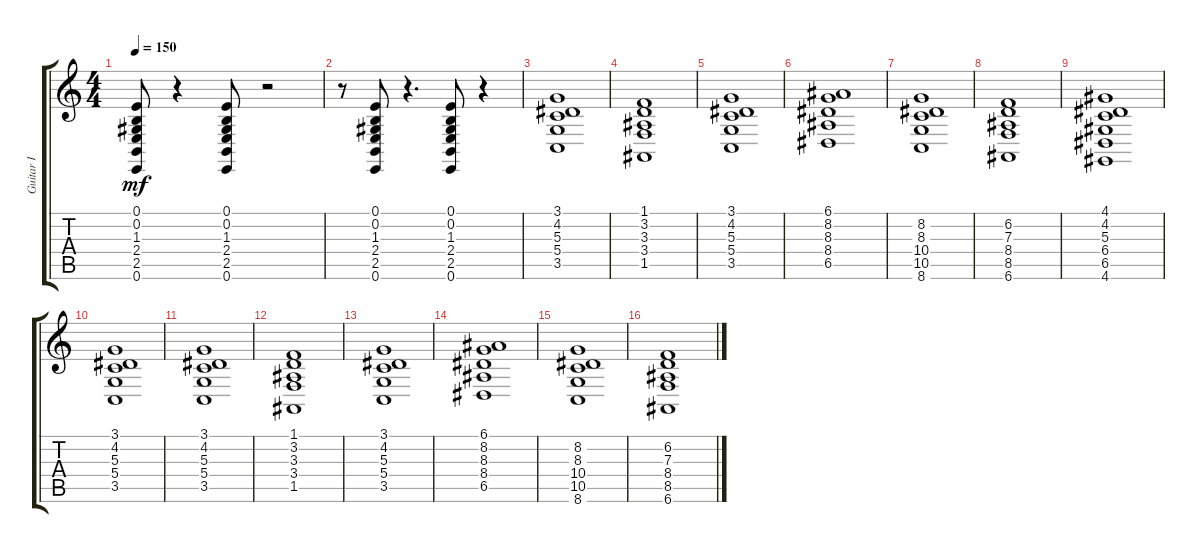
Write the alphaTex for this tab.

\track ("Guitar I" "Guitar I") {instrument acousticgrandpiano}
\staff {score tabs}
\tuning (E4 B3 G3 D3 A2 E2) {hide}
\ts (4 4)
\tempo 150
\clef g2
\ks c
(0.1 0.2 1.3 2.4 2.5 0.6).8{dy mf} r.4 (0.1 0.2 1.3 2.4 2.5 0.6).8 r.2 |
r.8 (0.1 0.2 1.3 2.4 2.5 0.6).8 r.4{d} (0.1 0.2 1.3 2.4 2.5 0.6).8 r.4 |
(3.1 4.2 5.3 5.4 3.5).1 |
(1.1 3.2 3.3 3.4 1.5).1 |
(3.1 4.2 5.3 5.4 3.5).1 |
(6.1 8.2 8.3 8.4 6.5).1 |
(8.2 8.3 10.4 10.5 8.6).1 |
(6.2 7.3 8.4 8.5 6.6).1 |
(4.1 4.2 5.3 6.4 6.5 4.6).1 |
(3.1 4.2 5.3 5.4 3.5).1 |
(3.1 4.2 5.3 5.4 3.5).1 |
(1.1 3.2 3.3 3.4 1.5).1 |
(3.1 4.2 5.3 5.4 3.5).1 |
(6.1 8.2 8.3 8.4 6.5).1 |
(8.2 8.3 10.4 10.5 8.6).1 |
(6.2 7.3 8.4 8.5 6.6).1
